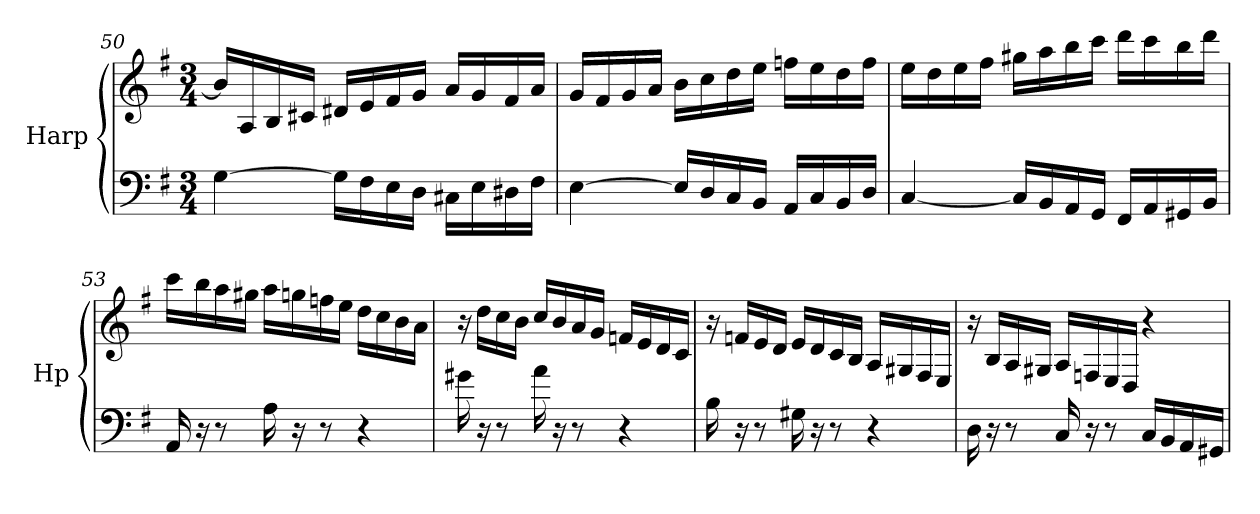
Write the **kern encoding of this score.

**kern	**kern
*part1	*part1
*staff2	*staff1
*I"Harp	*
*I'Hp	*
*clefF4	*clefG2
*k[f#]	*k[f#]
*M3/4	*M3/4
=50	=50
[4G\	16b/LL]
.	16A/
.	16B/
.	16c#X/JJ
16G\LL]	16d#X/LL
16F#\	16e/
16E\	16f#/
16D\JJ	16g/JJ
16C#X\LL	16a/LL
16E\	16g/
16D#X\	16f#/
16F#\JJ	16a/JJ
=51	=51
[4E\	16g/LL
.	16f#/
.	16g/
.	16a/JJ
16E/LL]	16b\LL
16D/	16cc\
16C/	16dd\
16BB/JJ	16ee\JJ
16AA/LL	16ffn\LL
16C/	16ee\
16BB/	16dd\
16D/JJ	16ff\JJ
!!LO:LB:g=z
=52	=52
[4C/	16ee\LL
.	16dd\
.	16ee\
.	16ff#\JJ
16C/LL]	16gg#X\LL
16BB/	16aa\
16AA/	16bb\
16GG/JJ	16ccc\JJ
16FF#/LL	16ddd\LL
16AA/	16ccc\
16GG#X/	16bb\
16BB/JJ	16ddd\JJ
=53	=53
16AA/	16ccc\LL
16r	16bb\
8r	16aa\
.	16gg#X\JJ
16A\	16aa\LL
16r	16ggn\
8r	16ffn\
.	16ee\JJ
4r	16dd\LL
.	16cc\
.	16b\
.	16a\JJ
=54	=54
16g#X\	16r
16r	16dd\LL
8r	16cc\
.	16b\JJ
16a\	16cc/LL
16r	16b/
8r	16a/
.	16g/JJ
4r	16fn/LL
.	16e/
.	16d/
.	16c/JJ
!!LO:PB:g=z
=55	=55
16B\	16r
16r	16fn/LL
8r	16e/
.	16d/JJ
16G#X\	16e/LL
16r	16d/
8r	16c/
.	16B/JJ
4r	16A/LL
.	16G#X/
.	16F#/
.	16E/JJ
=56	=56
16D\	16r
16r	16B/LL
8r	16A/
.	16G#X/JJ
16C/	16A/LL
16r	16Fn/
8r	16E/
.	16D/JJ
16C/LL	4r
16BB/	.
16AA/	.
16GG#X/JJ	.
=	=
*-	*-
